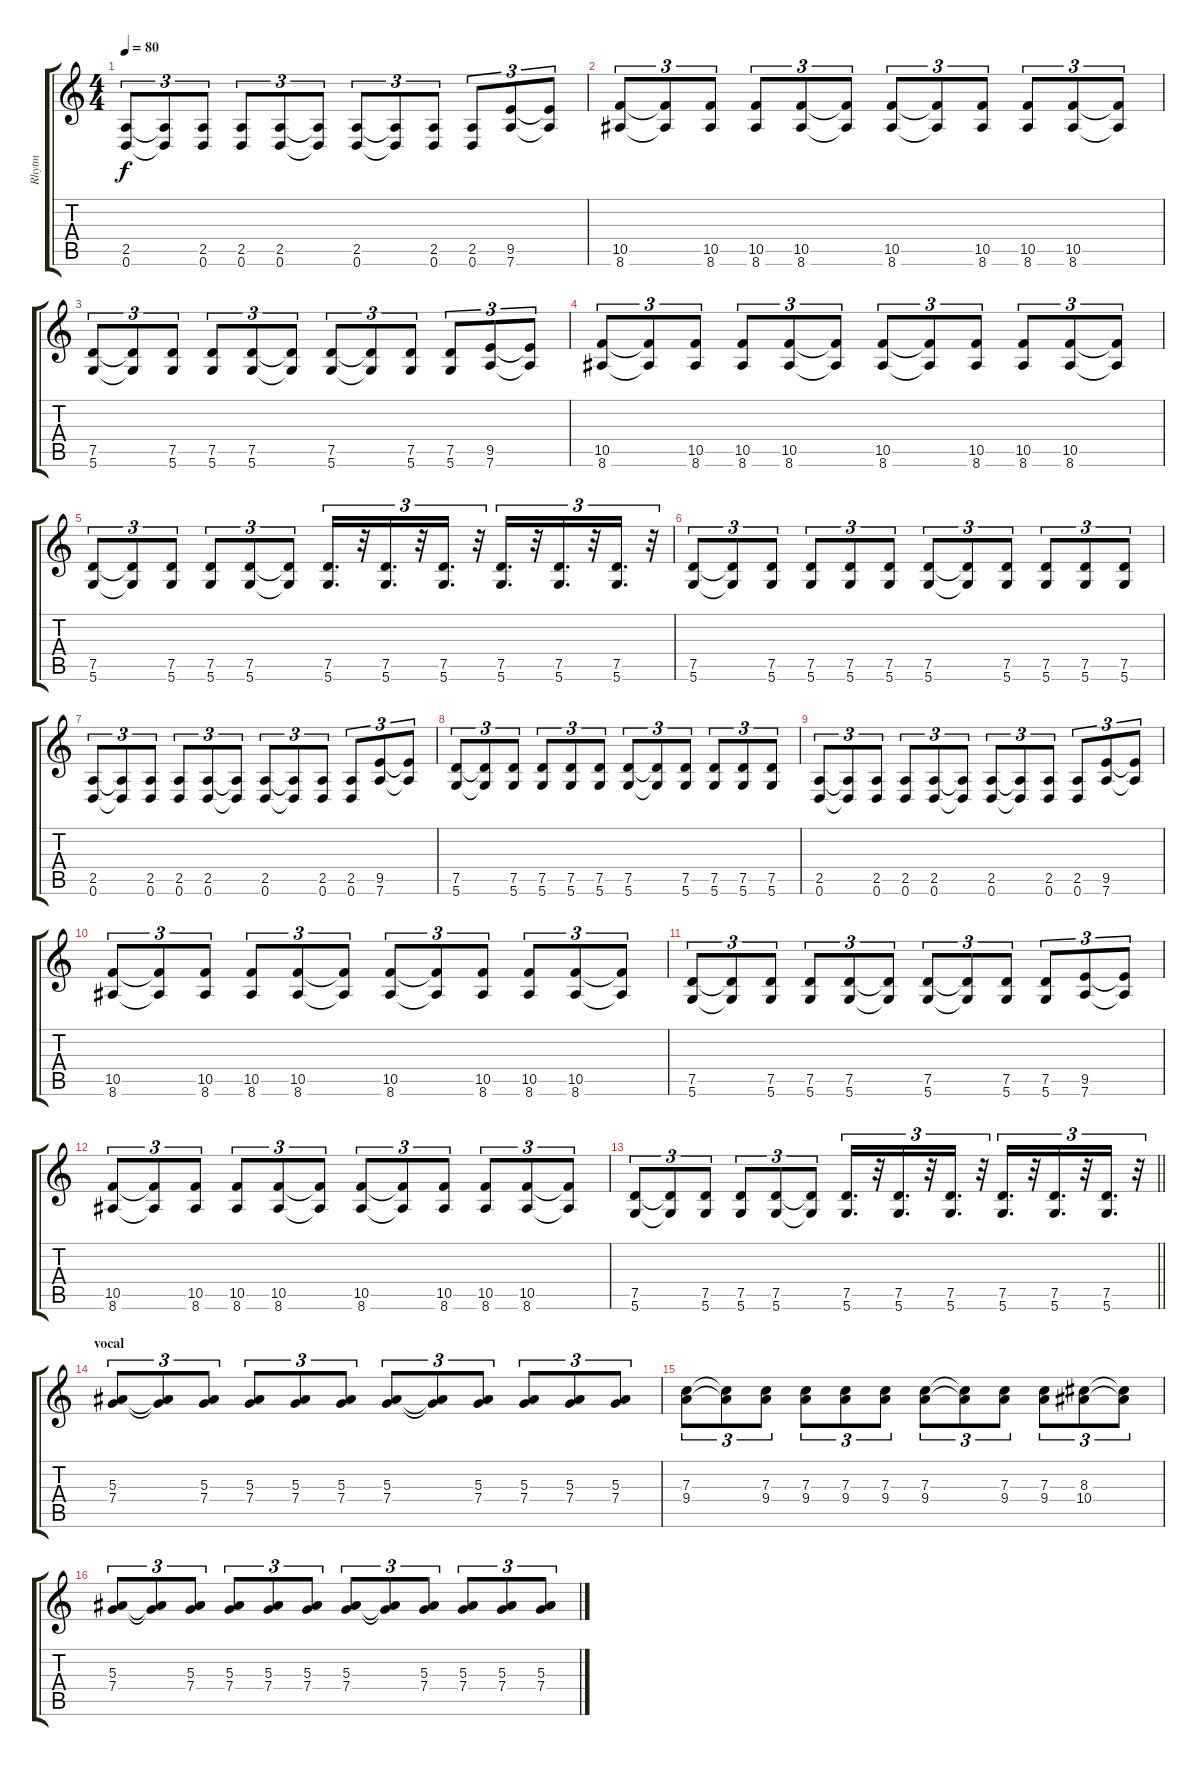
\track ("Rhytm" "Rhytm") {instrument distortionguitar}
\staff {score tabs}
\tuning (D4 A3 F3 C3 G2 D2) {hide}
\ts (4 4)
\tempo 80
\clef g2
\ks c
(2.5 0.6).8{tu (3 2) dy f} (2.5{t} 0.6{t}).8{tu (3 2)} (2.5 0.6).8{tu (3 2)} (2.5 0.6).8{tu (3 2)} (2.5 0.6).8{tu (3 2)} (2.5{t} 0.6{t}).8{tu (3 2)} (2.5 0.6).8{tu (3 2)} (2.5{t} 0.6{t}).8{tu (3 2)} (2.5 0.6).8{tu (3 2)} (2.5 0.6).8{tu (3 2)} (9.5 7.6).8{tu (3 2)} (9.5{t} 7.6{t}).8{tu (3 2)} |
(10.5 8.6).8{tu (3 2)} (10.5{t} 8.6{t}).8{tu (3 2)} (10.5 8.6).8{tu (3 2)} (10.5 8.6).8{tu (3 2)} (10.5 8.6).8{tu (3 2)} (10.5{t} 8.6{t}).8{tu (3 2)} (10.5 8.6).8{tu (3 2)} (10.5{t} 8.6{t}).8{tu (3 2)} (10.5 8.6).8{tu (3 2)} (10.5 8.6).8{tu (3 2)} (10.5 8.6).8{tu (3 2)} (10.5{t} 8.6{t}).8{tu (3 2)} |
(7.5 5.6).8{tu (3 2)} (7.5{t} 5.6{t}).8{tu (3 2)} (7.5 5.6).8{tu (3 2)} (7.5 5.6).8{tu (3 2)} (7.5 5.6).8{tu (3 2)} (7.5{t} 5.6{t}).8{tu (3 2)} (7.5 5.6).8{tu (3 2)} (7.5{t} 5.6{t}).8{tu (3 2)} (7.5 5.6).8{tu (3 2)} (7.5 5.6).8{tu (3 2)} (9.5 7.6).8{tu (3 2)} (9.5{t} 7.6{t}).8{tu (3 2)} |
(10.5 8.6).8{tu (3 2)} (10.5{t} 8.6{t}).8{tu (3 2)} (10.5 8.6).8{tu (3 2)} (10.5 8.6).8{tu (3 2)} (10.5 8.6).8{tu (3 2)} (10.5{t} 8.6{t}).8{tu (3 2)} (10.5 8.6).8{tu (3 2)} (10.5{t} 8.6{t}).8{tu (3 2)} (10.5 8.6).8{tu (3 2)} (10.5 8.6).8{tu (3 2)} (10.5 8.6).8{tu (3 2)} (10.5{t} 8.6{t}).8{tu (3 2)} |
(7.5 5.6).8{tu (3 2)} (7.5{t} 5.6{t}).8{tu (3 2)} (7.5 5.6).8{tu (3 2)} (7.5 5.6).8{tu (3 2)} (7.5 5.6).8{tu (3 2)} (7.5{t} 5.6{t}).8{tu (3 2)} (7.5 5.6).16{d tu (3 2)} r.32{tu (3 2)} (7.5 5.6).16{d tu (3 2)} r.32{tu (3 2)} (7.5 5.6).16{d tu (3 2)} r.32{tu (3 2)} (7.5 5.6).16{d tu (3 2)} r.32{tu (3 2)} (7.5 5.6).16{d tu (3 2)} r.32{tu (3 2)} (7.5 5.6).16{d tu (3 2)} r.32{tu (3 2)} |
(7.5 5.6).8{tu (3 2)} (7.5{t} 5.6{t}).8{tu (3 2)} (7.5 5.6).8{tu (3 2)} (7.5 5.6).8{tu (3 2)} (7.5 5.6).8{tu (3 2)} (7.5 5.6).8{tu (3 2)} (7.5 5.6).8{tu (3 2)} (7.5{t} 5.6{t}).8{tu (3 2)} (7.5 5.6).8{tu (3 2)} (7.5 5.6).8{tu (3 2)} (7.5 5.6).8{tu (3 2)} (7.5 5.6).8{tu (3 2)} |
(2.5 0.6).8{tu (3 2)} (2.5{t} 0.6{t}).8{tu (3 2)} (2.5 0.6).8{tu (3 2)} (2.5 0.6).8{tu (3 2)} (2.5 0.6).8{tu (3 2)} (2.5{t} 0.6{t}).8{tu (3 2)} (2.5 0.6).8{tu (3 2)} (2.5{t} 0.6{t}).8{tu (3 2)} (2.5 0.6).8{tu (3 2)} (2.5 0.6).8{tu (3 2)} (9.5 7.6).8{tu (3 2)} (9.5{t} 7.6{t}).8{tu (3 2)} |
(7.5 5.6).8{tu (3 2)} (7.5{t} 5.6{t}).8{tu (3 2)} (7.5 5.6).8{tu (3 2)} (7.5 5.6).8{tu (3 2)} (7.5 5.6).8{tu (3 2)} (7.5 5.6).8{tu (3 2)} (7.5 5.6).8{tu (3 2)} (7.5{t} 5.6{t}).8{tu (3 2)} (7.5 5.6).8{tu (3 2)} (7.5 5.6).8{tu (3 2)} (7.5 5.6).8{tu (3 2)} (7.5 5.6).8{tu (3 2)} |
(2.5 0.6).8{tu (3 2)} (2.5{t} 0.6{t}).8{tu (3 2)} (2.5 0.6).8{tu (3 2)} (2.5 0.6).8{tu (3 2)} (2.5 0.6).8{tu (3 2)} (2.5{t} 0.6{t}).8{tu (3 2)} (2.5 0.6).8{tu (3 2)} (2.5{t} 0.6{t}).8{tu (3 2)} (2.5 0.6).8{tu (3 2)} (2.5 0.6).8{tu (3 2)} (9.5 7.6).8{tu (3 2)} (9.5{t} 7.6{t}).8{tu (3 2)} |
(10.5 8.6).8{tu (3 2)} (10.5{t} 8.6{t}).8{tu (3 2)} (10.5 8.6).8{tu (3 2)} (10.5 8.6).8{tu (3 2)} (10.5 8.6).8{tu (3 2)} (10.5{t} 8.6{t}).8{tu (3 2)} (10.5 8.6).8{tu (3 2)} (10.5{t} 8.6{t}).8{tu (3 2)} (10.5 8.6).8{tu (3 2)} (10.5 8.6).8{tu (3 2)} (10.5 8.6).8{tu (3 2)} (10.5{t} 8.6{t}).8{tu (3 2)} |
(7.5 5.6).8{tu (3 2)} (7.5{t} 5.6{t}).8{tu (3 2)} (7.5 5.6).8{tu (3 2)} (7.5 5.6).8{tu (3 2)} (7.5 5.6).8{tu (3 2)} (7.5{t} 5.6{t}).8{tu (3 2)} (7.5 5.6).8{tu (3 2)} (7.5{t} 5.6{t}).8{tu (3 2)} (7.5 5.6).8{tu (3 2)} (7.5 5.6).8{tu (3 2)} (9.5 7.6).8{tu (3 2)} (9.5{t} 7.6{t}).8{tu (3 2)} |
(10.5 8.6).8{tu (3 2)} (10.5{t} 8.6{t}).8{tu (3 2)} (10.5 8.6).8{tu (3 2)} (10.5 8.6).8{tu (3 2)} (10.5 8.6).8{tu (3 2)} (10.5{t} 8.6{t}).8{tu (3 2)} (10.5 8.6).8{tu (3 2)} (10.5{t} 8.6{t}).8{tu (3 2)} (10.5 8.6).8{tu (3 2)} (10.5 8.6).8{tu (3 2)} (10.5 8.6).8{tu (3 2)} (10.5{t} 8.6{t}).8{tu (3 2)} |
\barLineRight lightlight
(7.5 5.6).8{tu (3 2)} (7.5{t} 5.6{t}).8{tu (3 2)} (7.5 5.6).8{tu (3 2)} (7.5 5.6).8{tu (3 2)} (7.5 5.6).8{tu (3 2)} (7.5{t} 5.6{t}).8{tu (3 2)} (7.5 5.6).16{d tu (3 2)} r.32{tu (3 2)} (7.5 5.6).16{d tu (3 2)} r.32{tu (3 2)} (7.5 5.6).16{d tu (3 2)} r.32{tu (3 2)} (7.5 5.6).16{d tu (3 2)} r.32{tu (3 2)} (7.5 5.6).16{d tu (3 2)} r.32{tu (3 2)} (7.5 5.6).16{d tu (3 2)} r.32{tu (3 2)} |
\section ("" "vocal")
(5.3 7.4).8{tu (3 2)} (5.3{t} 7.4{t}).8{tu (3 2)} (5.3 7.4).8{tu (3 2)} (5.3 7.4).8{tu (3 2)} (5.3 7.4).8{tu (3 2)} (5.3 7.4).8{tu (3 2)} (5.3 7.4).8{tu (3 2)} (5.3{t} 7.4{t}).8{tu (3 2)} (5.3 7.4).8{tu (3 2)} (5.3 7.4).8{tu (3 2)} (5.3 7.4).8{tu (3 2)} (5.3 7.4).8{tu (3 2)} |
(7.3 9.4).8{tu (3 2)} (7.3{t} 9.4{t}).8{tu (3 2)} (7.3 9.4).8{tu (3 2)} (7.3 9.4).8{tu (3 2)} (7.3 9.4).8{tu (3 2)} (7.3 9.4).8{tu (3 2)} (7.3 9.4).8{tu (3 2)} (7.3{t} 9.4{t}).8{tu (3 2)} (7.3 9.4).8{tu (3 2)} (7.3 9.4).8{tu (3 2)} (8.3 10.4).8{tu (3 2)} (8.3{t} 10.4{t}).8{tu (3 2)} |
(5.3 7.4).8{tu (3 2)} (5.3{t} 7.4{t}).8{tu (3 2)} (5.3 7.4).8{tu (3 2)} (5.3 7.4).8{tu (3 2)} (5.3 7.4).8{tu (3 2)} (5.3 7.4).8{tu (3 2)} (5.3 7.4).8{tu (3 2)} (5.3{t} 7.4{t}).8{tu (3 2)} (5.3 7.4).8{tu (3 2)} (5.3 7.4).8{tu (3 2)} (5.3 7.4).8{tu (3 2)} (5.3 7.4).8{tu (3 2)}
